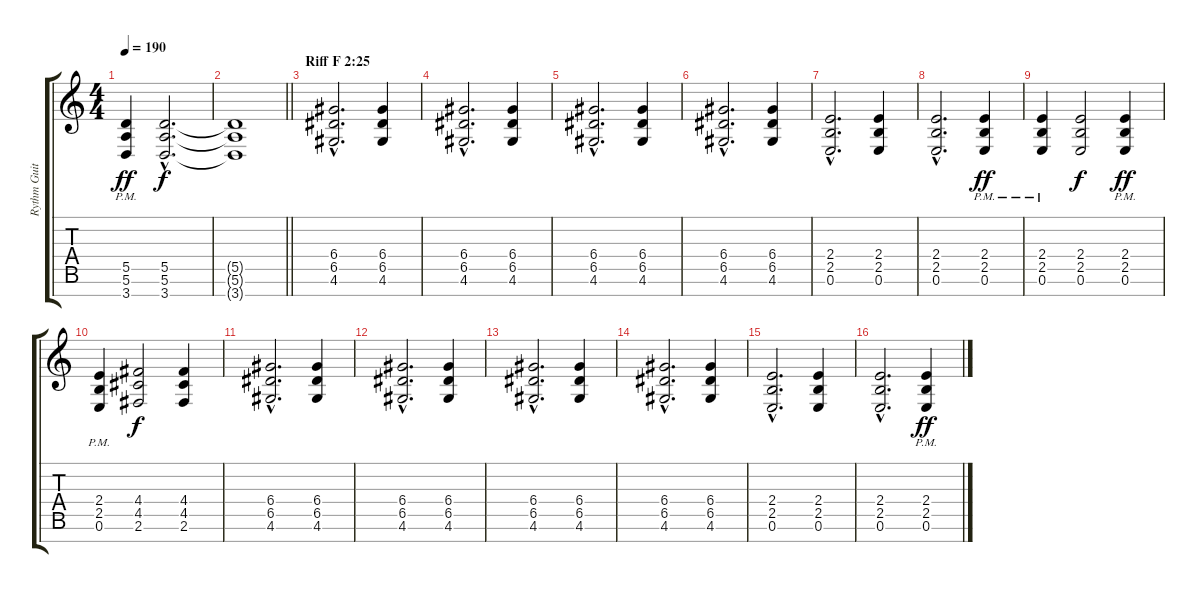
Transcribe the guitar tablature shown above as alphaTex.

\track ("Rythm Guitar" "Rythm Guit") {instrument distortionguitar}
\staff {score tabs}
\tuning (E4 B3 G3 D3 A2 E2 B1) {hide}
\ts (4 4)
\tempo 190
\clef g2
\ks c
(5.5{pm} 5.6{pm} 3.7{pm}).4{dy ff} (5.5{hac} 5.6{hac} 3.7{hac}).2{d dy f} |
\barLineRight lightlight
(5.5{t} 5.6{t} 3.7{t}).1 |
\section ("" "Riff F 2:25")
(6.4{hac} 6.5{hac} 4.6{hac}).2{d} (6.4 6.5 4.6).4 |
(6.4{hac} 6.5{hac} 4.6{hac}).2{d} (6.4 6.5 4.6).4 |
(6.4{hac} 6.5{hac} 4.6{hac}).2{d} (6.4 6.5 4.6).4 |
(6.4{hac} 6.5{hac} 4.6{hac}).2{d} (6.4 6.5 4.6).4 |
(2.4{hac} 2.5{hac} 0.6{hac}).2{d} (2.4 2.5 0.6).4 |
(2.4{hac} 2.5{hac} 0.6{hac}).2{d} (2.4{pm} 2.5{pm} 0.6{pm}).4{dy ff} |
(2.4{pm} 2.5{pm} 0.6{pm}).4 (2.4 2.5 0.6).2{dy f} (2.4{pm} 2.5{pm} 0.6{pm}).4{dy ff} |
(2.4{pm} 2.5{pm} 0.6{pm}).4 (4.4 4.5 2.6).2{dy f} (4.4 4.5 2.6).4 |
(6.4{hac} 6.5{hac} 4.6{hac}).2{d} (6.4 6.5 4.6).4 |
(6.4{hac} 6.5{hac} 4.6{hac}).2{d} (6.4 6.5 4.6).4 |
(6.4{hac} 6.5{hac} 4.6{hac}).2{d} (6.4 6.5 4.6).4 |
(6.4{hac} 6.5{hac} 4.6{hac}).2{d} (6.4 6.5 4.6).4 |
(2.4{hac} 2.5{hac} 0.6{hac}).2{d} (2.4 2.5 0.6).4 |
(2.4{hac} 2.5{hac} 0.6{hac}).2{d} (2.4{pm} 2.5{pm} 0.6{pm}).4{dy ff}
